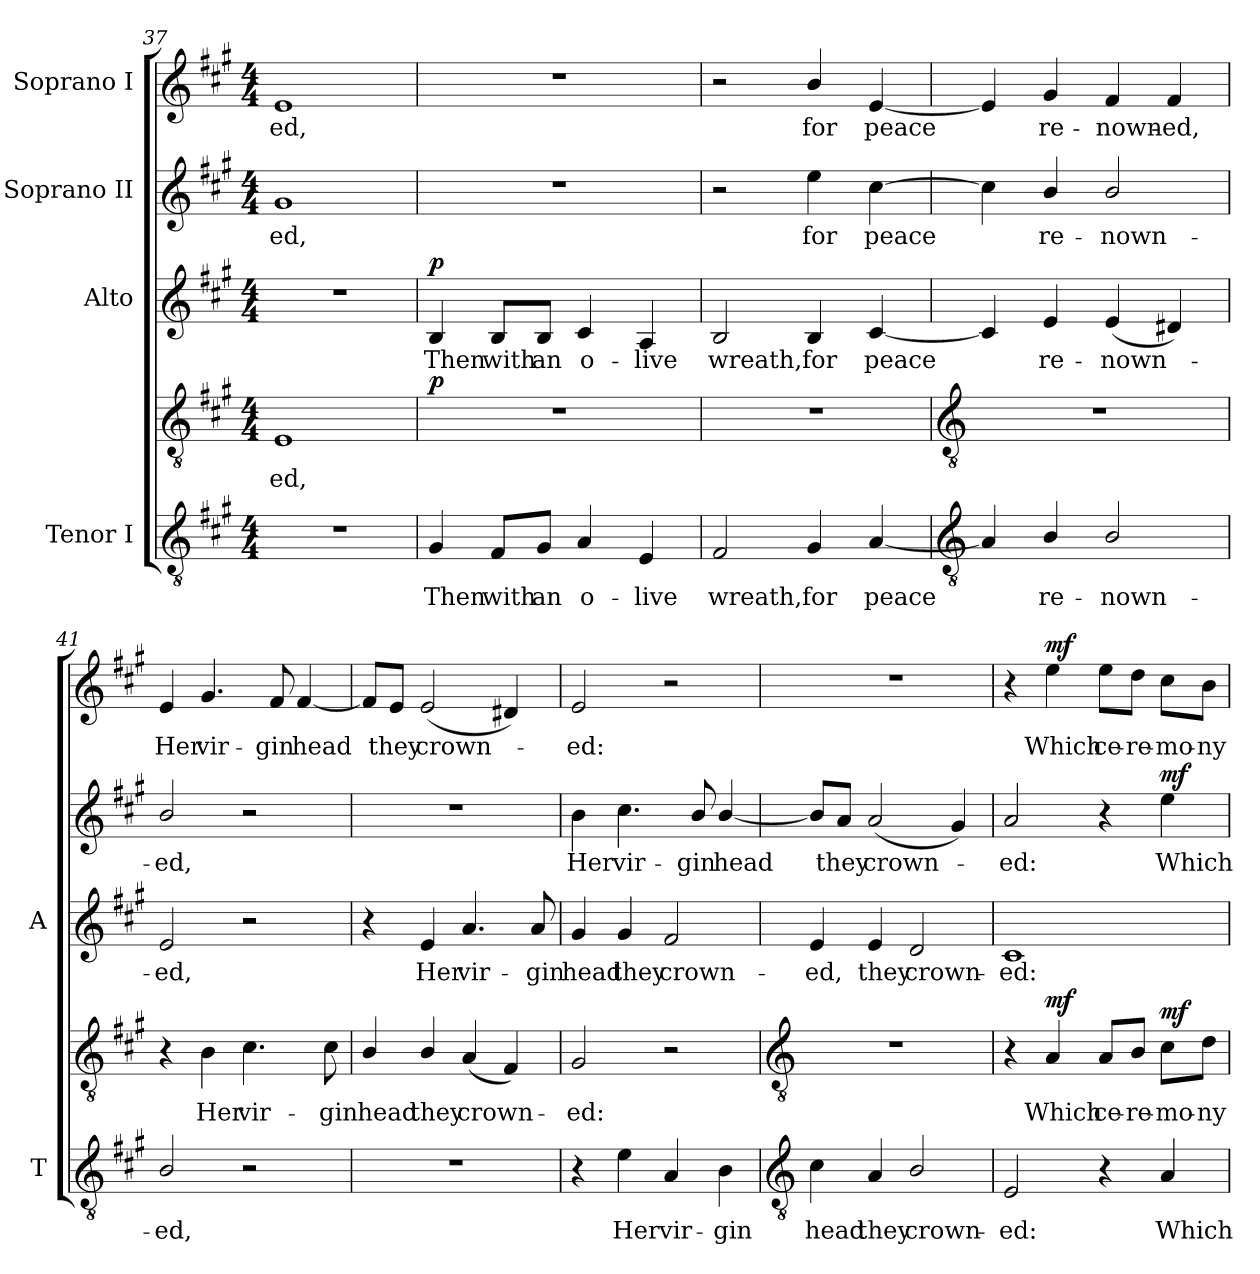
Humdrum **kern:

**kern	**text	**kern	**text	**dynam	**kern	**text	**dynam	**kern	**text	**dynam	**kern	**text	**dynam
*part4	*part4	*part4	*part4	*part4	*part3	*part3	*part3	*part2	*part2	*part2	*part1	*part1	*part1
*staff5	*staff5	*staff4	*staff4	*staff4/5	*staff3	*staff3	*staff3	*staff2	*staff2	*staff2	*staff1	*staff1	*staff1
*I"Tenor I	*	*	*	*	*I"Alto	*	*	*I"Soprano II	*	*	*I"Soprano I	*	*
*I'T	*	*	*	*	*I'A	*	*	*	*	*	*	*	*
*clefGv2	*	*clefGv2	*	*	*clefG2	*	*	*clefG2	*	*	*clefG2	*	*
*k[f#c#g#]	*	*k[f#c#g#]	*	*	*k[f#c#g#]	*	*	*k[f#c#g#]	*	*	*k[f#c#g#]	*	*
*A:	*	*A:	*	*	*A:	*	*	*A:	*	*	*A:	*	*
*M4/4	*	*M4/4	*	*	*M4/4	*	*	*M4/4	*	*	*M4/4	*	*
=37	=37	=37	=37	=37	=37	=37	=37	=37	=37	=37	=37	=37	=37
!	!	!	!LO:LY:b	!	!	!	!	!	!LO:LY:b	!	!	!LO:LY:b	!
1r	.	1E	-ed,	.	1r	.	.	1g#	-ed,	.	1e	ed,	.
=38	=38	=38	=38	=38	=38	=38	=38	=38	=38	=38	=38	=38	=38
!	!LO:LY:b	!	!	!LO:DY:b=2	!	!LO:LY:b	!LO:DY:b	!	!	!	!	!	!
4G#	Then	1r	.	p	4B	Then	p	1r	.	.	1r	.	.
!	!LO:LY:b	!	!	!	!	!LO:LY:b	!	!	!	!	!	!	!
8F#/L	with	.	.	.	8B/L	with	.	.	.	.	.	.	.
!	!LO:LY:b	!	!	!	!	!LO:LY:b	!	!	!	!	!	!	!
8G#/J	an	.	.	.	8B/J	an	.	.	.	.	.	.	.
!	!LO:LY:b	!	!	!	!	!LO:LY:b	!	!	!	!	!	!	!
4A	o-	.	.	.	4c#	o-	.	.	.	.	.	.	.
!	!LO:LY:b	!	!	!	!	!LO:LY:b	!	!	!	!	!	!	!
4E	-live	.	.	.	4A	-live	.	.	.	.	.	.	.
=39	=39	=39	=39	=39	=39	=39	=39	=39	=39	=39	=39	=39	=39
!	!LO:LY:b	!	!	!	!	!LO:LY:b	!	!	!	!	!	!	!
2F#	wreath,	1r	.	.	2B	wreath,	.	2r	.	.	2r	.	.
!	!LO:LY:b	!	!	!	!	!LO:LY:b	!	!	!LO:LY:b	!	!	!LO:LY:b	!
4G#	for	.	.	.	4B	for	.	4ee	for	.	4b/	for	.
!	!LO:LY:b	!	!	!	!	!LO:LY:b	!	!	!LO:LY:b	!	!	!LO:LY:b	!
[4A	peace	.	.	.	[4c#	peace	.	[4cc#	peace	.	[4e	peace	.
!!LO:LB:g=z
=40	=40	=40	=40	=40	=40	=40	=40	=40	=40	=40	=40	=40	=40
*clefGv2	*	*clefGv2	*	*	*	*	*	*	*	*	*	*	*
4A]	.	1r	.	.	4c#]	.	.	4cc#]	.	.	4e]	.	.
!	!LO:LY:b	!	!	!	!	!LO:LY:b	!	!	!LO:LY:b	!	!	!LO:LY:b	!
4B/	re-	.	.	.	4e	re-	.	4b/	re-	.	4g#	re-	.
!	!LO:LY:b	!	!	!	!	!LO:LY:b	!	!	!LO:LY:b	!	!	!LO:LY:b	!
2B/	-nown-	.	.	.	(<4e	-nown-	.	2b/	-nown-	.	4f#	-nown-	.
!	!	!	!	!	!	!	!	!	!	!	!	!LO:LY:b	!
.	.	.	.	.	4d#X)	.	.	.	.	.	4f#	-ed,	.
=41	=41	=41	=41	=41	=41	=41	=41	=41	=41	=41	=41	=41	=41
!	!LO:LY:b	!	!	!	!	!LO:LY:b	!	!	!LO:LY:b	!	!	!LO:LY:b	!
2B/	ed,	4r	.	.	2e	ed,	.	2b/	-ed,	.	4e	Her	.
!	!	!	!LO:LY:b	!	!	!	!	!	!	!	!	!LO:LY:b	!
.	.	4B	-Her	.	.	.	.	.	.	.	4.g#	vir-	.
!	!	!	!LO:LY:b	!	!	!	!	!	!	!	!	!	!
2r	.	4.c#	vir-	.	2r	.	.	2r	.	.	.	.	.
!	!	!	!	!	!	!	!	!	!	!	!	!LO:LY:b	!
.	.	.	.	.	.	.	.	.	.	.	8f#	-gin	.
!	!	!	!	!	!	!	!	!	!	!	!	!LO:LY:b	!
.	.	.	.	.	.	.	.	.	.	.	[4f#	head	.
!	!	!	!LO:LY:b	!	!	!	!	!	!	!	!	!	!
.	.	8c#	-gin	.	.	.	.	.	.	.	.	.	.
=42	=42	=42	=42	=42	=42	=42	=42	=42	=42	=42	=42	=42	=42
!	!	!	!LO:LY:b	!	!	!	!	!	!	!	!	!	!
1r	.	4B/	head	.	4r	.	.	1r	.	.	8f#/L]	.	.
!	!	!	!	!	!	!	!	!	!	!	!	!LO:LY:b	!
.	.	.	.	.	.	.	.	.	.	.	8e/J	they	.
!	!	!	!LO:LY:b	!	!	!LO:LY:b	!	!	!	!	!	!LO:LY:b	!
.	.	4B/	they	.	4e	Her	.	.	.	.	(<2e	crown-	.
!	!	!	!LO:LY:b	!	!	!LO:LY:b	!	!	!	!	!	!	!
.	.	(<4A	crown-	.	4.a	vir-	.	.	.	.	.	.	.
.	.	4F#)	.	.	.	.	.	.	.	.	4d#X)	.	.
!	!	!	!	!	!	!LO:LY:b	!	!	!	!	!	!	!
.	.	.	.	.	8a	-gin	.	.	.	.	.	.	.
=43	=43	=43	=43	=43	=43	=43	=43	=43	=43	=43	=43	=43	=43
!	!	!	!LO:LY:b	!	!	!LO:LY:b	!	!	!LO:LY:b	!	!	!LO:LY:b	!
4r	.	2G#	ed:	.	4g#	head	.	4b	Her	.	2e	ed:	.
!	!LO:LY:b	!	!	!	!	!LO:LY:b	!	!	!LO:LY:b	!	!	!	!
4e	Her	.	.	.	4g#	they	.	4.cc#	vir-	.	.	.	.
!	!LO:LY:b	!	!	!	!	!LO:LY:b	!	!	!	!	!	!	!
4A	vir-	2r	.	.	2f#	crown-	.	.	.	.	2r	.	.
!	!	!	!	!	!	!	!	!	!LO:LY:b	!	!	!	!
.	.	.	.	.	.	.	.	8b/	-gin	.	.	.	.
!	!LO:LY:b	!	!	!	!	!	!	!	!LO:LY:b	!	!	!	!
4B	-gin	.	.	.	.	.	.	[4b/	head	.	.	.	.
!!LO:LB:g=z
=44	=44	=44	=44	=44	=44	=44	=44	=44	=44	=44	=44	=44	=44
*clefGv2	*	*clefGv2	*	*	*	*	*	*	*	*	*	*	*
!	!LO:LY:b	!	!	!	!	!LO:LY:b	!	!	!	!	!	!	!
4c#	head	1r	.	.	4e	-ed,	.	8b/L]	.	.	1r	.	.
!	!	!	!	!	!	!	!	!	!LO:LY:b	!	!	!	!
.	.	.	.	.	.	.	.	8a/J	they	.	.	.	.
!	!LO:LY:b	!	!	!	!	!LO:LY:b	!	!	!LO:LY:b	!	!	!	!
4A	they	.	.	.	4e	they	.	(<2a	crown-	.	.	.	.
!	!LO:LY:b	!	!	!	!	!LO:LY:b	!	!	!	!	!	!	!
2B/	crown-	.	.	.	2d	crown-	.	.	.	.	.	.	.
.	.	.	.	.	.	.	.	4g#)	.	.	.	.	.
=45	=45	=45	=45	=45	=45	=45	=45	=45	=45	=45	=45	=45	=45
!	!LO:LY:b	!	!	!	!	!LO:LY:b	!	!	!LO:LY:b	!	!	!	!
2E	ed:	4r	.	.	1c#	-ed:	.	2a	ed:	.	4r	.	.
!	!	!	!LO:LY:b	!LO:DY:b	!	!	!	!	!	!	!	!LO:LY:b	!LO:DY:b
.	.	4A	-Which	mf	.	.	.	.	.	.	4ee	Which	mf
!	!	!	!LO:LY:b	!	!	!	!	!	!	!	!	!LO:LY:b	!
4r	.	8A/L	ce-	.	.	.	.	4r	.	.	8ee\L	ce-	.
!	!	!	!LO:LY:b	!	!	!	!	!	!	!	!	!LO:LY:b	!
.	.	8B/J	-re-	.	.	.	.	.	.	.	8dd\J	-re-	.
!	!LO:LY:b	!	!LO:LY:b	!LO:DY:b=2	!	!	!	!	!LO:LY:b	!LO:DY:b	!	!LO:LY:b	!
4A	Which	8c#\L	-mo-	mf	.	.	.	4ee	Which	mf	8cc#\L	-mo-	.
!	!	!	!LO:LY:b	!	!	!	!	!	!	!	!	!LO:LY:b	!
.	.	8d\J	-ny	.	.	.	.	.	.	.	8b\J	-ny	.
=	=	=	=	=	=	=	=	=	=	=	=	=	=
*-	*-	*-	*-	*-	*-	*-	*-	*-	*-	*-	*-	*-	*-
